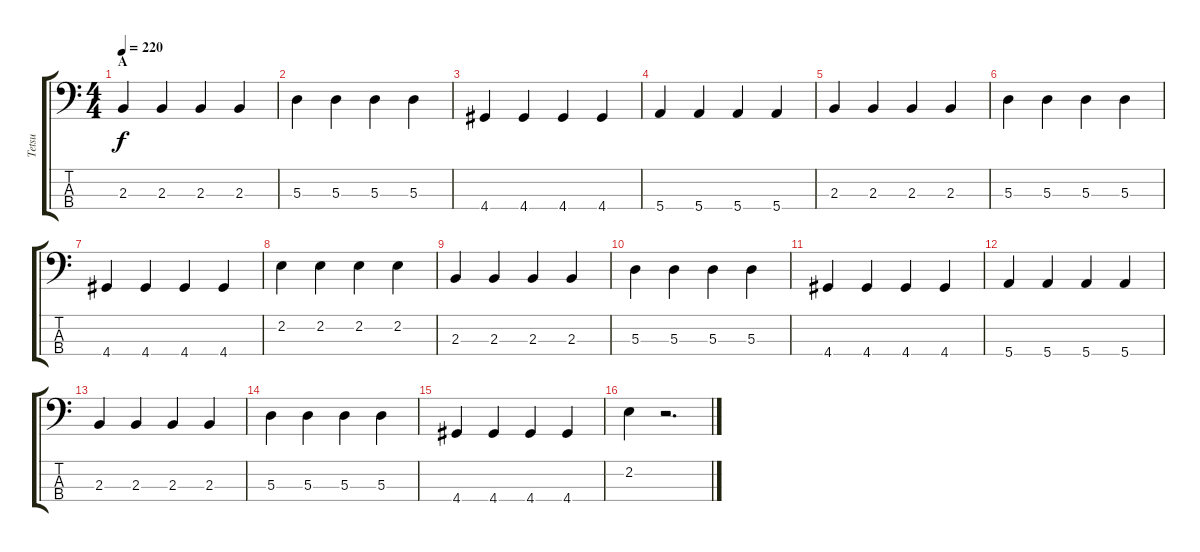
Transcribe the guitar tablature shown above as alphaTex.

\track ("Tetsu" "Tetsu") {instrument electricbasspick}
\staff {score tabs}
\tuning (G2 D2 A1 E1) {hide}
\ts (4 4)
\section ("" "A")
\tempo 220
\clef f4
\ks c
2.3.4{dy f instrument electricbasspick} 2.3.4 2.3.4 2.3.4 |
5.3.4 5.3.4 5.3.4 5.3.4 |
4.4.4 4.4.4 4.4.4 4.4.4 |
5.4.4 5.4.4 5.4.4 5.4.4 |
2.3.4 2.3.4 2.3.4 2.3.4 |
5.3.4 5.3.4 5.3.4 5.3.4 |
4.4.4 4.4.4 4.4.4 4.4.4 |
2.2.4 2.2.4 2.2.4 2.2.4 |
2.3.4 2.3.4 2.3.4 2.3.4 |
5.3.4 5.3.4 5.3.4 5.3.4 |
4.4.4 4.4.4 4.4.4 4.4.4 |
5.4.4 5.4.4 5.4.4 5.4.4 |
2.3.4 2.3.4 2.3.4 2.3.4 |
5.3.4 5.3.4 5.3.4 5.3.4 |
4.4.4 4.4.4 4.4.4 4.4.4 |
2.2.4 r.2{d}
